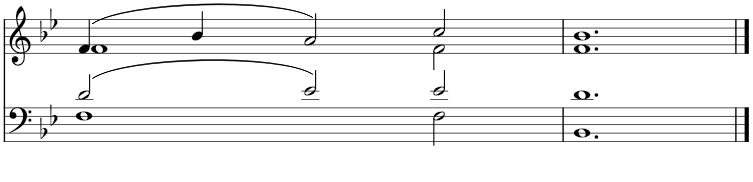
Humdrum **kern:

**kern	**kern
*part1	*part1
*staff2	*staff1
*I"Piano	*
*I'Pno	*
!!LO:PB:g=z
*clefF4	*clefG2
*k[b-e-]	*k[b-e-]
*M3/2	*M3/2
=27	=27
*^	*^
2d/	1F	(4f/	1f
.	.	4b-/	.
2e-/	.	2a/)	.
2e-/	2F\	2cc/	2f\
=28	=28	=28	=28
1.d	1.BB-	1.b-	1.f
*v	*v	*	*
*	*v	*v
==	==
*-	*-
